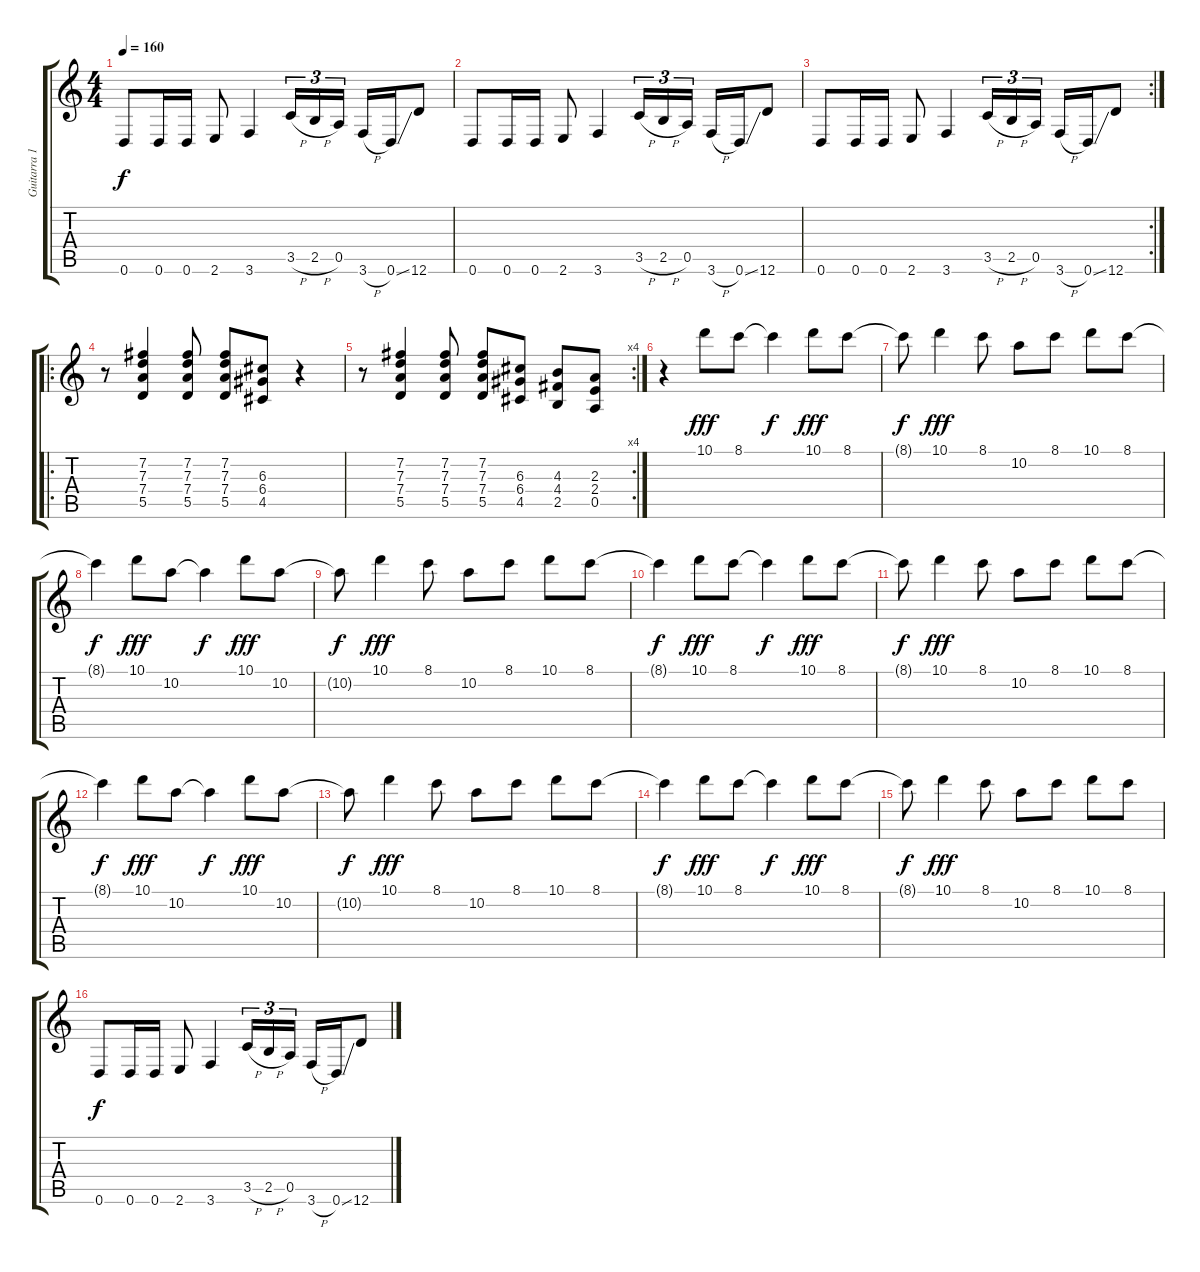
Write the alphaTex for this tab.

\track ("Guitarra 1" "Guitarra 1") {instrument overdrivenguitar}
\staff {score tabs}
\tuning (E4 B3 G3 D3 A2 D2) {hide}
\ts (4 4)
\tempo 160
\clef g2
\ks c
0.6.8{dy f} 0.6.16 0.6.16 2.6.8 3.6.4 3.5{h}.16{tu (3 2)} 2.5{h}.16{tu (3 2)} 0.5.16{tu (3 2)} 3.6{h}.16 0.6{ss}.16 12.6.8 |
0.6.8 0.6.16 0.6.16 2.6.8 3.6.4 3.5{h}.16{tu (3 2)} 2.5{h}.16{tu (3 2)} 0.5.16{tu (3 2)} 3.6{h}.16 0.6{ss}.16 12.6.8 |
\rc 2
0.6.8 0.6.16 0.6.16 2.6.8 3.6.4 3.5{h}.16{tu (3 2)} 2.5{h}.16{tu (3 2)} 0.5.16{tu (3 2)} 3.6{h}.16 0.6{ss}.16 12.6.8 |
\ro
r.8 (7.2 7.3 7.4 5.5).4 (7.2 7.3 7.4 5.5).8 (7.2 7.3 7.4 5.5).8 (6.3 6.4 4.5).8 r.4 |
\rc 4
r.8 (7.2 7.3 7.4 5.5).4 (7.2 7.3 7.4 5.5).8 (7.2 7.3 7.4 5.5).8 (6.3 6.4 4.5).8 (4.3 4.4 2.5).8 (2.3 2.4 0.5).8 |
r.4 10.1.8{dy fff} 8.1.8 8.1{t}.4{dy f} 10.1.8{dy fff} 8.1.8 |
8.1{t}.8{dy f} 10.1.4{dy fff} 8.1.8 10.2.8 8.1.8 10.1.8 8.1.8 |
8.1{t}.4{dy f} 10.1.8{dy fff} 10.2.8 10.2{t}.4{dy f} 10.1.8{dy fff} 10.2.8 |
10.2{t}.8{dy f} 10.1.4{dy fff} 8.1.8 10.2.8 8.1.8 10.1.8 8.1.8 |
8.1{t}.4{dy f} 10.1.8{dy fff} 8.1.8 8.1{t}.4{dy f} 10.1.8{dy fff} 8.1.8 |
8.1{t}.8{dy f} 10.1.4{dy fff} 8.1.8 10.2.8 8.1.8 10.1.8 8.1.8 |
8.1{t}.4{dy f} 10.1.8{dy fff} 10.2.8 10.2{t}.4{dy f} 10.1.8{dy fff} 10.2.8 |
10.2{t}.8{dy f} 10.1.4{dy fff} 8.1.8 10.2.8 8.1.8 10.1.8 8.1.8 |
8.1{t}.4{dy f} 10.1.8{dy fff} 8.1.8 8.1{t}.4{dy f} 10.1.8{dy fff} 8.1.8 |
8.1{t}.8{dy f} 10.1.4{dy fff} 8.1.8 10.2.8 8.1.8 10.1.8 8.1.8 |
0.6.8{dy f} 0.6.16 0.6.16 2.6.8 3.6.4 3.5{h}.16{tu (3 2)} 2.5{h}.16{tu (3 2)} 0.5.16{tu (3 2)} 3.6{h}.16 0.6{ss}.16 12.6.8
